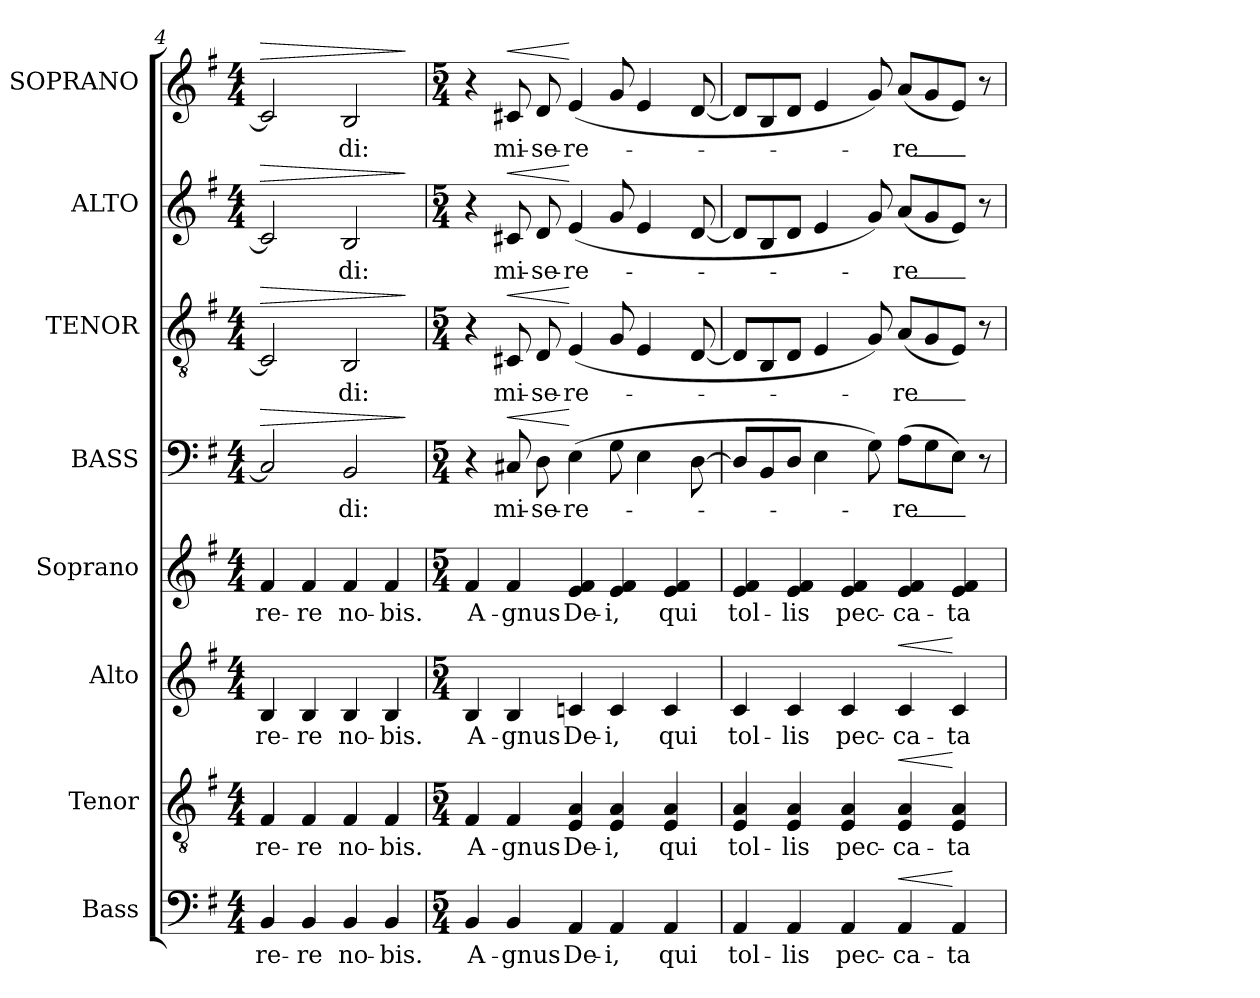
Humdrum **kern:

**kern	**text	**dynam	**kern	**text	**dynam	**kern	**text	**dynam	**kern	**text	**kern	**text	**dynam	**kern	**text	**dynam	**kern	**text	**dynam	**kern	**text	**dynam
*part8	*part8	*part8	*part7	*part7	*part7	*part6	*part6	*part6	*part5	*part5	*part4	*part4	*part4	*part3	*part3	*part3	*part2	*part2	*part2	*part1	*part1	*part1
*staff8	*staff8	*staff8	*staff7	*staff7	*staff7	*staff6	*staff6	*staff6	*staff5	*staff5	*staff4	*staff4	*staff4	*staff3	*staff3	*staff3	*staff2	*staff2	*staff2	*staff1	*staff1	*staff1
*I"Bass	*	*	*I"Tenor	*	*	*I"Alto	*	*	*I"Soprano	*	*I"BASS	*	*	*I"TENOR	*	*	*I"ALTO	*	*	*I"SOPRANO	*	*
*I'B.	*	*	*I'T.	*	*	*I'A.	*	*	*I'S.	*	*I'B.	*	*	*I'T.	*	*	*I'A.	*	*	*I'S.	*	*
*clefF4	*	*	*clefGv2	*	*	*clefG2	*	*	*clefG2	*	*clefF4	*	*	*clefGv2	*	*	*clefG2	*	*	*clefG2	*	*
*k[f#]	*	*	*k[f#]	*	*	*k[f#]	*	*	*k[f#]	*	*k[f#]	*	*	*k[f#]	*	*	*k[f#]	*	*	*k[f#]	*	*
*G:	*	*	*G:	*	*	*G:	*	*	*G:	*	*G:	*	*	*G:	*	*	*G:	*	*	*G:	*	*
*M4/4	*	*	*M4/4	*	*	*M4/4	*	*	*M4/4	*	*M4/4	*	*	*M4/4	*	*	*M4/4	*	*	*M4/4	*	*
=4	=4	=4	=4	=4	=4	=4	=4	=4	=4	=4	=4	=4	=4	=4	=4	=4	=4	=4	=4	=4	=4	=4
!	!	!	!	!	!	!	!	!	!	!	!	!	!LO:HP:a	!	!	!LO:HP:a	!	!	!LO:HP:a	!	!	!LO:HP:a
4BB	-re-	.	4F#	-re-	.	4B	-re-	.	4f#	-re-	2C]	.	>	2C]	.	>	2c]	.	>	2c]	.	>
4BB	-re	.	4F#	-re	.	4B	-re	.	4f#	-re	.	.	.	.	.	.	.	.	.	.	.	.
4BB	no-	.	4F#	no-	.	4B	no-	.	4f#	no-	2BB	-di:	.	2BB	-di:	.	2B	-di:	.	2B	-di:	.
4BB	-bis.	.	4F#	-bis.	.	4B	-bis.	.	4f#	-bis.	.	.	.	.	.	.	.	.	.	.	.	.
.	.	.	.	.	.	.	.	.	.	.	.	.	]	.	.	]	.	.	]	.	.	]
=5	=5	=5	=5	=5	=5	=5	=5	=5	=5	=5	=5	=5	=5	=5	=5	=5	=5	=5	=5	=5	=5	=5
*M5/4	*	*	*M5/4	*	*	*M5/4	*	*	*M5/4	*	*M5/4	*	*	*M5/4	*	*	*M5/4	*	*	*M5/4	*	*
4BB	A-	.	4F#	A-	.	4B	A-	.	4f#	A-	4r	.	.	4r	.	.	4r	.	.	4r	.	.
!	!	!	!	!	!	!	!	!	!	!	!	!	!LO:HP:a	!	!	!LO:HP:a	!	!	!LO:HP:a	!	!	!LO:HP:a
4BB	-gnus	.	4F#	-gnus	.	4B	-gnus	.	4f#	-gnus	8C#X	mi-	<	8C#X	mi-	<	8c#X	mi-	<	8c#X	mi-	<
.	.	.	.	.	.	.	.	.	.	.	8D	-se-	.	8D	-se-	.	8d	-se-	.	8d	-se-	.
4AA	De-	.	4E 4A	De-	.	4cn	De-	.	4e 4f#	De-	(4E	-re-	[	(4E	-re-	[	(4e	-re-	[	(4e	-re-	[
4AA	-i,	.	4E 4A	-i,	.	4c	-i,	.	4e 4f#	-i,	8G	.	.	8G	.	.	8g	.	.	8g	.	.
.	.	.	.	.	.	.	.	.	.	.	4E	.	.	4E	.	.	4e	.	.	4e	.	.
4AA	qui	.	4E 4A	qui	.	4c	qui	.	4e 4f#	qui	.	.	.	.	.	.	.	.	.	.	.	.
.	.	.	.	.	.	.	.	.	.	.	[8D	.	.	[8D	.	.	[8d	.	.	[8d	.	.
=6	=6	=6	=6	=6	=6	=6	=6	=6	=6	=6	=6	=6	=6	=6	=6	=6	=6	=6	=6	=6	=6	=6
4AA	tol-	.	4E 4A	tol-	.	4c	tol-	.	4e 4f#	tol-	8DL]	.	.	8DL]	.	.	8dL]	.	.	8dL]	.	.
.	.	.	.	.	.	.	.	.	.	.	8BB	.	.	8BB	.	.	8B	.	.	8B	.	.
4AA	-lis	.	4E 4A	-lis	.	4c	-lis	.	4e 4f#	-lis	8DJ	.	.	8DJ	.	.	8dJ	.	.	8dJ	.	.
.	.	.	.	.	.	.	.	.	.	.	4E	.	.	4E	.	.	4e	.	.	4e	.	.
4AA	pec-	.	4E 4A	pec-	.	4c	pec-	.	4e 4f#	pec-	.	.	.	.	.	.	.	.	.	.	.	.
.	.	.	.	.	.	.	.	.	.	.	8G)	.	.	8G)	.	.	8g)	.	.	8g)	.	.
!	!	!LO:HP:a	!	!	!LO:HP:a	!	!	!LO:HP:a	!	!	!	!	!	!	!	!	!	!	!	!	!	!
4AA	-ca-	<	4E 4A	-ca-	<	4c	-ca-	<	4e 4f#	-ca-	(8AL	-re_	.	(8AL	-re_	.	(8aL	-re_	.	(8aL	-re_	.
.	.	.	.	.	.	.	.	.	.	.	8G	.	.	8G	.	.	8g	.	.	8g	.	.
4AA	-ta	[	4E 4A	-ta	[	4c	-ta	[	4e 4f#	-ta	8EJ)	.	.	8EJ)	.	.	8eJ)	.	.	8eJ)	.	.
.	.	.	.	.	.	.	.	.	.	.	8r	.	.	8r	.	.	8r	.	.	8r	.	.
=	=	=	=	=	=	=	=	=	=	=	=	=	=	=	=	=	=	=	=	=	=	=
*-	*-	*-	*-	*-	*-	*-	*-	*-	*-	*-	*-	*-	*-	*-	*-	*-	*-	*-	*-	*-	*-	*-
